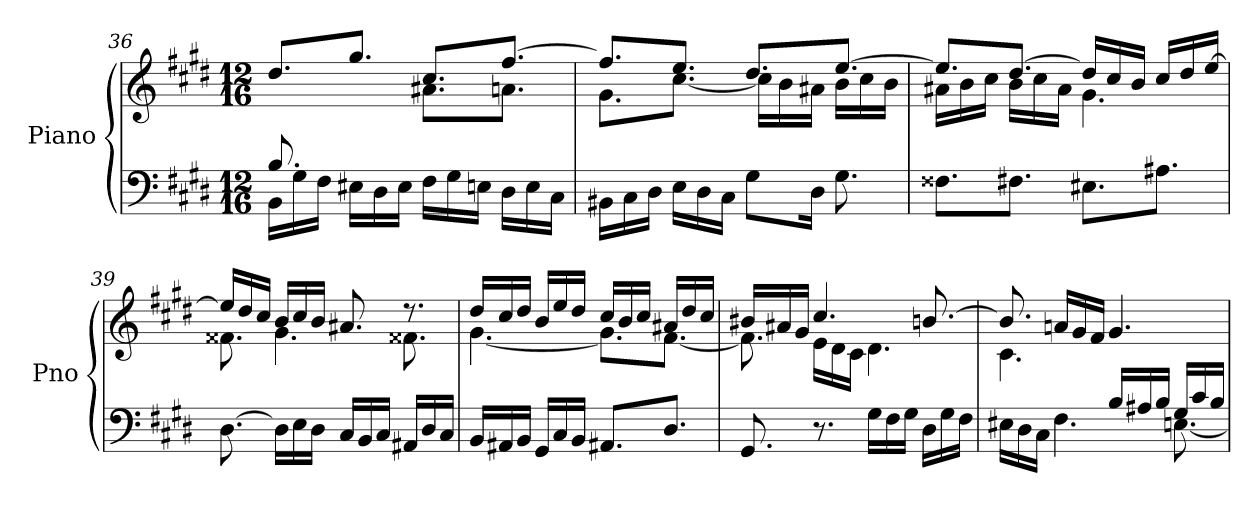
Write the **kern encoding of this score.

**kern	**kern
*part1	*part1
*staff2	*staff1
*I"Piano	*
*I'Pno	*
*clefF4	*clefG2
*k[f#c#g#d#]	*k[f#c#g#d#]
*M12/16	*M12/16
=36	=36
*^	*^
8.B/L	16BB\LL	8.dd#/L	8.ryy
.	16G#\	.	.
.	16F#\JJ	.	.
2ryy	16E#X\LL	8.gg#/J	8.b\J
.	16D#\	.	.
.	16E#\JJ	.	.
.	16F#\LL	8.cc#/L	8.a#X\L
.	16G#\	.	.
.	16En\JJ	.	.
.	16D#\LL	[8.ff#/J	8.an\J
.	16E\	.	.
16ryy	16C#\JJ	.	.
*v	*v	*	*
!!LO:LB:g=z	!!
=37	=37	=37
16BB#X\LL	8.ff#/L]	8.g#\L
16C#\	.	.
16D#\JJ	.	.
16E\LL	8.ee/J	[8.cc#\J
16D#\	.	.
16C#\JJ	.	.
8G#\L	8.dd#/L	16cc#\LL]
.	.	16b\
16D#\Jk	.	16a#X\JJ
8.G#\	[8.ee/J	16b\LL
.	.	16cc#\
.	.	16b\JJ
=38	=38	=38
8.F##X\L	8.ee/L]	16a#X\LL
.	.	16b\
.	.	16cc#\JJ
8.F#X\J	[8.dd#/J	16b\LL
.	.	16cc#\
.	.	16a#\JJ
8.E#X\L	16dd#/LL]	4.g#\
.	16cc#/	.
.	16b/JJ	.
8.A#X\J	16cc#/LL	.
.	16dd#/	.
.	[16ee/JJ	.
=39	=39	=39
[8.D#\	16ee/LL]	8.f##X\
.	16dd#/	.
.	16cc#/JJ	.
16D#\LL]	16b/LL	4.g#\
16E\	16cc#/	.
16D#\JJ	16b/JJ	.
16C#/LL	8.a#X/	.
16BB/	.	.
16C#/JJ	.	.
16AA#X/LL	8.r	8.f##X\
16D#/	.	.
16C#/JJ	.	.
!!LO:LB:g=z	!!
=40	=40	=40
16BB/LL	16dd#/LL	[4.g#\
16AA#X/	16cc#/	.
16BB/JJ	16dd#/JJ	.
16GG#/LL	16b/LL	.
16C#/	16ee/	.
16BB/JJ	16dd#/JJ	.
8.AA#X/L	16cc#/LL	8.g#\L]
.	16b/	.
.	16cc#/JJ	.
8.D#/J	16a#X/LL	[8.f#\J
.	16dd#/	.
.	16cc#/JJ	.
=41	=41	=41
8.GG#/	16b#X/LL	8.f#\]
.	16a#X/	.
.	16g#/JJ	.
8.r	4.cc#/	16e\LL
.	.	16d#\
.	.	16c#\JJ
16G#\LL	.	4.d#\
16F#\	.	.
16G#\JJ	.	.
16D#\LL	[8.bn/	.
16G#\	.	.
16F#\JJ	.	.
=42	=42	=42
*^	*	*
16E#X\LL	8.ryy	8.b/]	4.c#\
16D#\	.	.	.
16C#\JJ	.	.	.
8.ryy	4.F#\	16an/LL	.
.	.	16g#/	.
.	.	16f#/JJ	.
16B/LL	.	4.g#/	4.ryy
16A#X/	.	.	.
16B/JJ	.	.	.
16G#/LL	[8.En\	.	.
16c#/	.	.	.
16B/JJ	.	.	.
*v	*v	*	*
*	*v	*v
=	=
*-	*-
